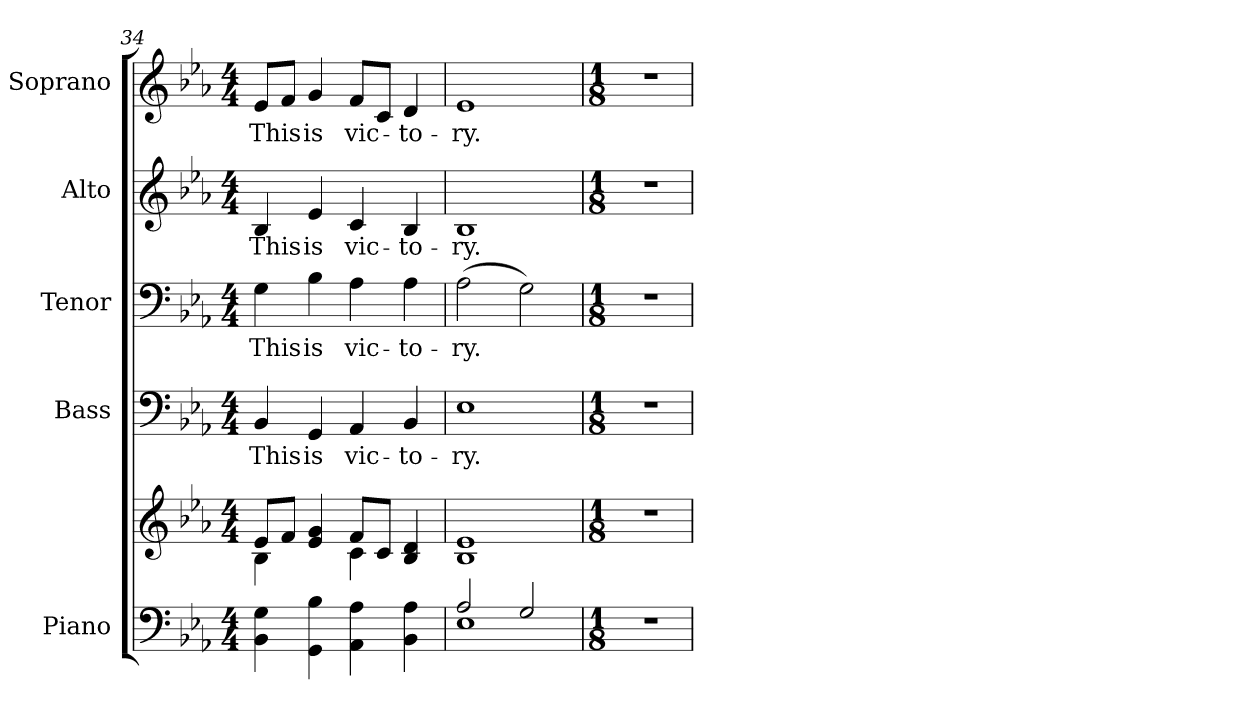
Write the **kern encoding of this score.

**kern	**kern	**kern	**text	**kern	**text	**kern	**text	**kern	**text
*part5	*part5	*part4	*part4	*part3	*part3	*part2	*part2	*part1	*part1
*staff6	*staff5	*staff4	*staff4	*staff3	*staff3	*staff2	*staff2	*staff1	*staff1
*I"Piano	*	*I"Bass	*	*I"Tenor	*	*I"Alto	*	*I"Soprano	*
*I'Pno.	*	*I'B.	*	*I'T.	*	*I'A.	*	*I'S.	*
*clefF4	*clefG2	*clefF4	*	*clefF4	*	*clefG2	*	*clefG2	*
*k[b-e-a-]	*k[b-e-a-]	*k[b-e-a-]	*	*k[b-e-a-]	*	*k[b-e-a-]	*	*k[b-e-a-]	*
*E-:	*E-:	*E-:	*	*E-:	*	*E-:	*	*E-:	*
*M4/4	*M4/4	*M4/4	*	*M4/4	*	*M4/4	*	*M4/4	*
=34	=34	=34	=34	=34	=34	=34	=34	=34	=34
*	*^	*	*	*	*	*	*	*	*
!	!	!	!	!LO:LY:b:color=#000000	!	!	!	!	!	!
!	!	!	!	!	!	!LO:LY:b:color=#000000	!	!	!	!
!	!	!	!	!	!	!	!	!LO:LY:b:color=#000000	!	!
!	!	!	!	!	!	!	!	!	!	!LO:LY:b:color=#000000
4BB-i\ 4Gi	8e-i/L	4B-i\	4BB-i/	This	4Gi\	This	4B-i/	This	8e-i/L	This
.	8fi/J	.	.	.	.	.	.	.	8fi/J	.
!	!	!	!	!LO:LY:b:color=#000000	!	!	!	!	!	!
!	!	!	!	!	!	!LO:LY:b:color=#000000	!	!	!	!
!	!	!	!	!	!	!	!	!LO:LY:b:color=#000000	!	!
!	!	!	!	!	!	!	!	!	!	!LO:LY:b:color=#000000
4GGi\ 4B-i	4e-i/ 4gi	4ryy	4GGi/	is	4B-i\	is	4e-i/	is	4gi/	is
!	!	!	!	!LO:LY:b:color=#000000	!	!	!	!	!	!
!	!	!	!	!	!	!LO:LY:b:color=#000000	!	!	!	!
!	!	!	!	!	!	!	!	!LO:LY:b:color=#000000	!	!
!	!	!	!	!	!	!	!	!	!	!LO:LY:b:color=#000000
4AA-i\ 4A-i	8fi/L	4ci\	4AA-i/	vic-	4A-i\	vic-	4ci/	vic-	8fi/L	vic-
.	8ci/J	.	.	.	.	.	.	.	8ci/J	.
!	!	!	!	!LO:LY:b:color=#000000	!	!	!	!	!	!
!	!	!	!	!	!	!LO:LY:b:color=#000000	!	!	!	!
!	!	!	!	!	!	!	!	!LO:LY:b:color=#000000	!	!
!	!	!	!	!	!	!	!	!	!	!LO:LY:b:color=#000000
4BB-i\ 4A-i	4B-i/ 4di	4ryy	4BB-i/	-to-	4A-i\	-to-	4B-i/	-to-	4di/	-to-
*	*v	*v	*	*	*	*	*	*	*	*
!!LO:PB:g=z
=35	=35	=35	=35	=35	=35	=35	=35	=35	=35
*^	*	*	*	*	*	*	*	*	*
*	*	*^	*	*	*	*	*	*	*	*
!	!	!	!	!	!LO:LY:b:color=#000000	!	!	!	!	!	!
*	*	*v	*v	*	*	*	*	*	*	*	*
*	*	*^	*	*	*	*	*	*	*	*
!	!	!	!	!	!	!	!LO:LY:b:color=#000000	!	!	!	!
*	*	*v	*v	*	*	*	*	*	*	*	*
*	*	*^	*	*	*	*	*	*	*	*
!	!	!	!	!	!	!	!	!	!LO:LY:b:color=#000000	!	!
*	*	*v	*v	*	*	*	*	*	*	*	*
*	*	*^	*	*	*	*	*	*	*	*
!	!	!	!	!	!	!	!	!	!	!	!LO:LY:b:color=#000000
*	*	*v	*v	*	*	*	*	*	*	*	*
2A-i/	1E-i	1B-i 1e-i	1E-i	-ry.	(2A-i\	-ry.	1B-i	-ry.	1e-i	-ry.
2Gi/	.	.	.	.	2Gi\)	.	.	.	.	.
*v	*v	*	*	*	*	*	*	*	*	*
=36	=36	=36	=36	=36	=36	=36	=36	=36	=36
*M1/8	*M1/8	*M1/8	*	*M1/8	*	*M1/8	*	*M1/8	*
!LO:N:vis=1	!LO:N:vis=1	!LO:N:vis=1	!	!LO:N:vis=1	!	!LO:N:vis=1	!	!LO:N:vis=1	!
8r	8r	8r	.	8r	.	8r	.	8r	.
=	=	=	=	=	=	=	=	=	=
*-	*-	*-	*-	*-	*-	*-	*-	*-	*-
